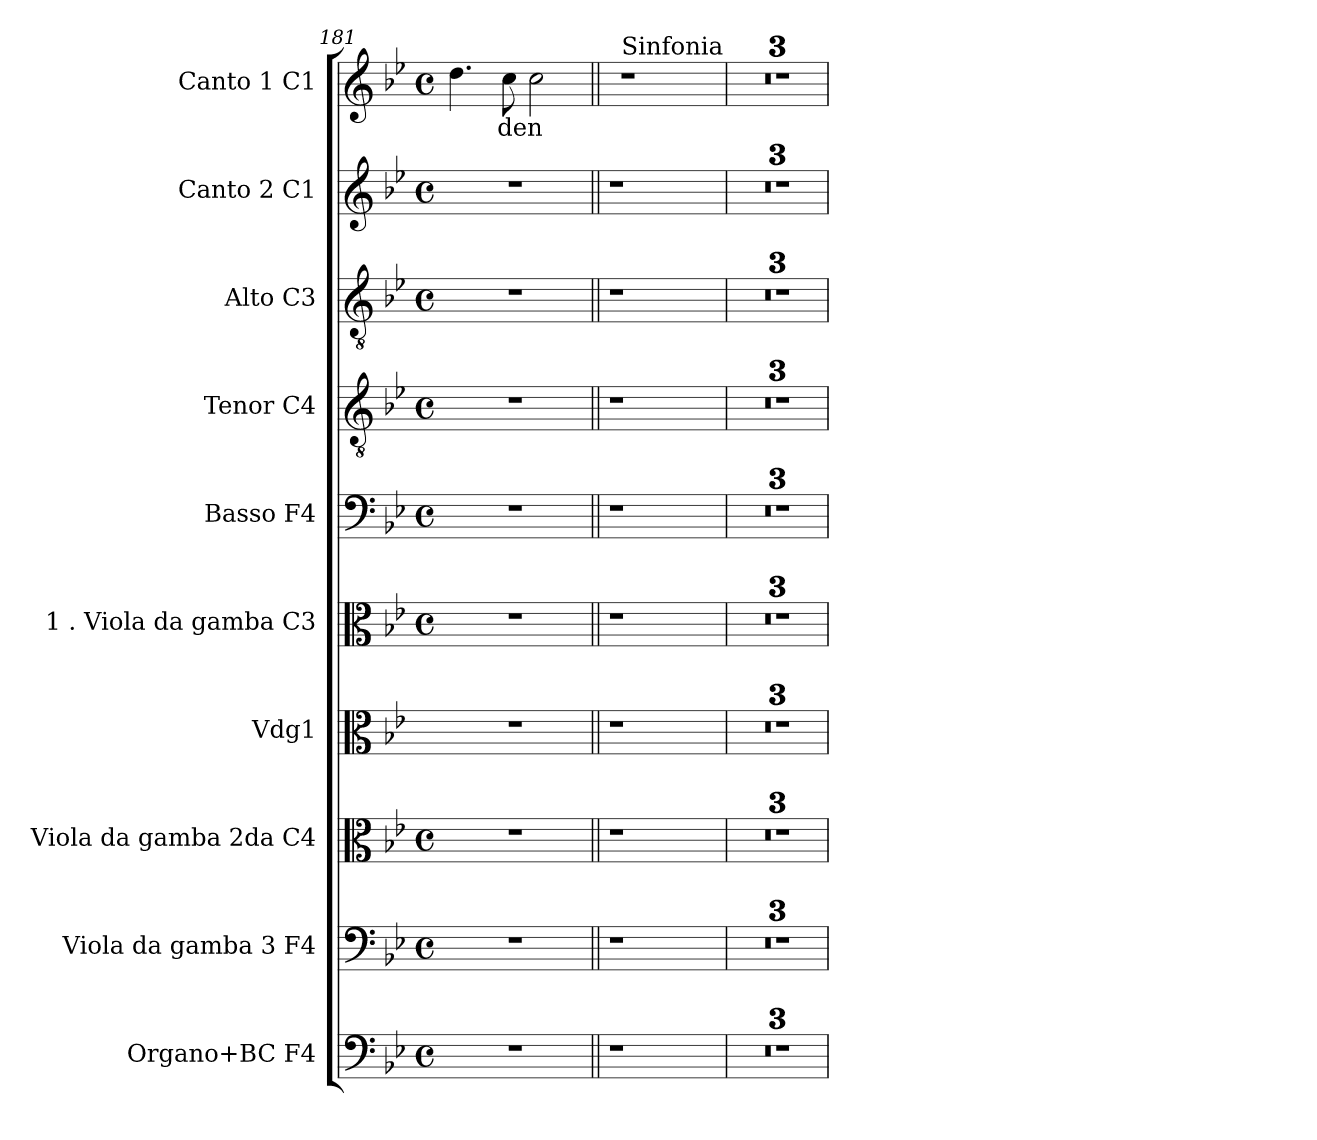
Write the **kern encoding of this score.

**kern	**kern	**kern	**kern	**kern	**kern	**kern	**kern	**kern	**kern	**text
*part10	*part9	*part8	*part7	*part6	*part5	*part4	*part3	*part2	*part1	*part1
*staff10	*staff9	*staff8	*staff7	*staff6	*staff5	*staff4	*staff3	*staff2	*staff1	*staff1
*I"Organo+BC F4	*I"Viola da gamba 3 F4	*I"Viola da gamba 2da C4	*I"Vdg1	*I"1 . Viola da gamba C3	*I"Basso F4	*I"Tenor C4	*I"Alto C3	*I"Canto 2 C1	*I"Canto 1 C1	*
*I'BC	*I'Vdg3	*I'Vdg2	*I'Vdg1	*I'Vla	*I'B	*I'T	*I'A	*I'C2	*I'C1	*
!!LO:LB:g=z
*clefF4	*clefF4	*clefC3	*clefC3	*clefC3	*clefF4	*clefGv2	*clefGv2	*clefG2	*clefG2	*
*k[b-e-]	*k[b-e-]	*k[b-e-]	*k[b-e-]	*k[b-e-]	*k[b-e-]	*k[b-e-]	*k[b-e-]	*k[b-e-]	*k[b-e-]	*
*B-:	*B-:	*B-:	*B-:	*B-:	*B-:	*B-:	*B-:	*B-:	*B-:	*
*M4/4	*M4/4	*M4/4	*	*M4/4	*M4/4	*M4/4	*M4/4	*M4/4	*M4/4	*
*met(c)	*met(c)	*met(c)	*	*met(c)	*met(c)	*met(c)	*met(c)	*met(c)	*met(c)	*
=181	=181	=181	=181	=181	=181	=181	=181	=181	=181	=181
1r	1r	1r	1r	1r	1r	1r	1r	1r	4.dd\	.
!	!	!	!	!	!	!	!	!	!	!LO:LY:b
.	.	.	.	.	.	.	.	.	8cc\	-den
.	.	.	.	.	.	.	.	.	2cc\	.
=182||	=182||	=182||	=182||	=182||	=182||	=182||	=182||	=182||	=182||	=182||
1r	1r	1r	1r	1r	1r	1r	1r	1r	32ryy	.
!	!	!	!	!	!	!	!	!	!LO:TX:a:t=Sinfonia	!
.	.	.	.	.	.	.	.	.	1r	.
32ryy	32ryy	32ryy	32ryy	32ryy	32ryy	32ryy	32ryy	32ryy	.	.
=183	=183	=183	=183	=183	=183	=183	=183	=183	=183	=183
1r	1r	1r	1r	1r	1r	1r	1r	1r	1r	.
=184	=184	=184	=184	=184	=184	=184	=184	=184	=184	=184
1r	1r	1r	1r	1r	1r	1r	1r	1r	1r	.
=185	=185	=185	=185	=185	=185	=185	=185	=185	=185	=185
1r	1r	1r	1r	1r	1r	1r	1r	1r	1r	.
=	=	=	=	=	=	=	=	=	=	=
*-	*-	*-	*-	*-	*-	*-	*-	*-	*-	*-
